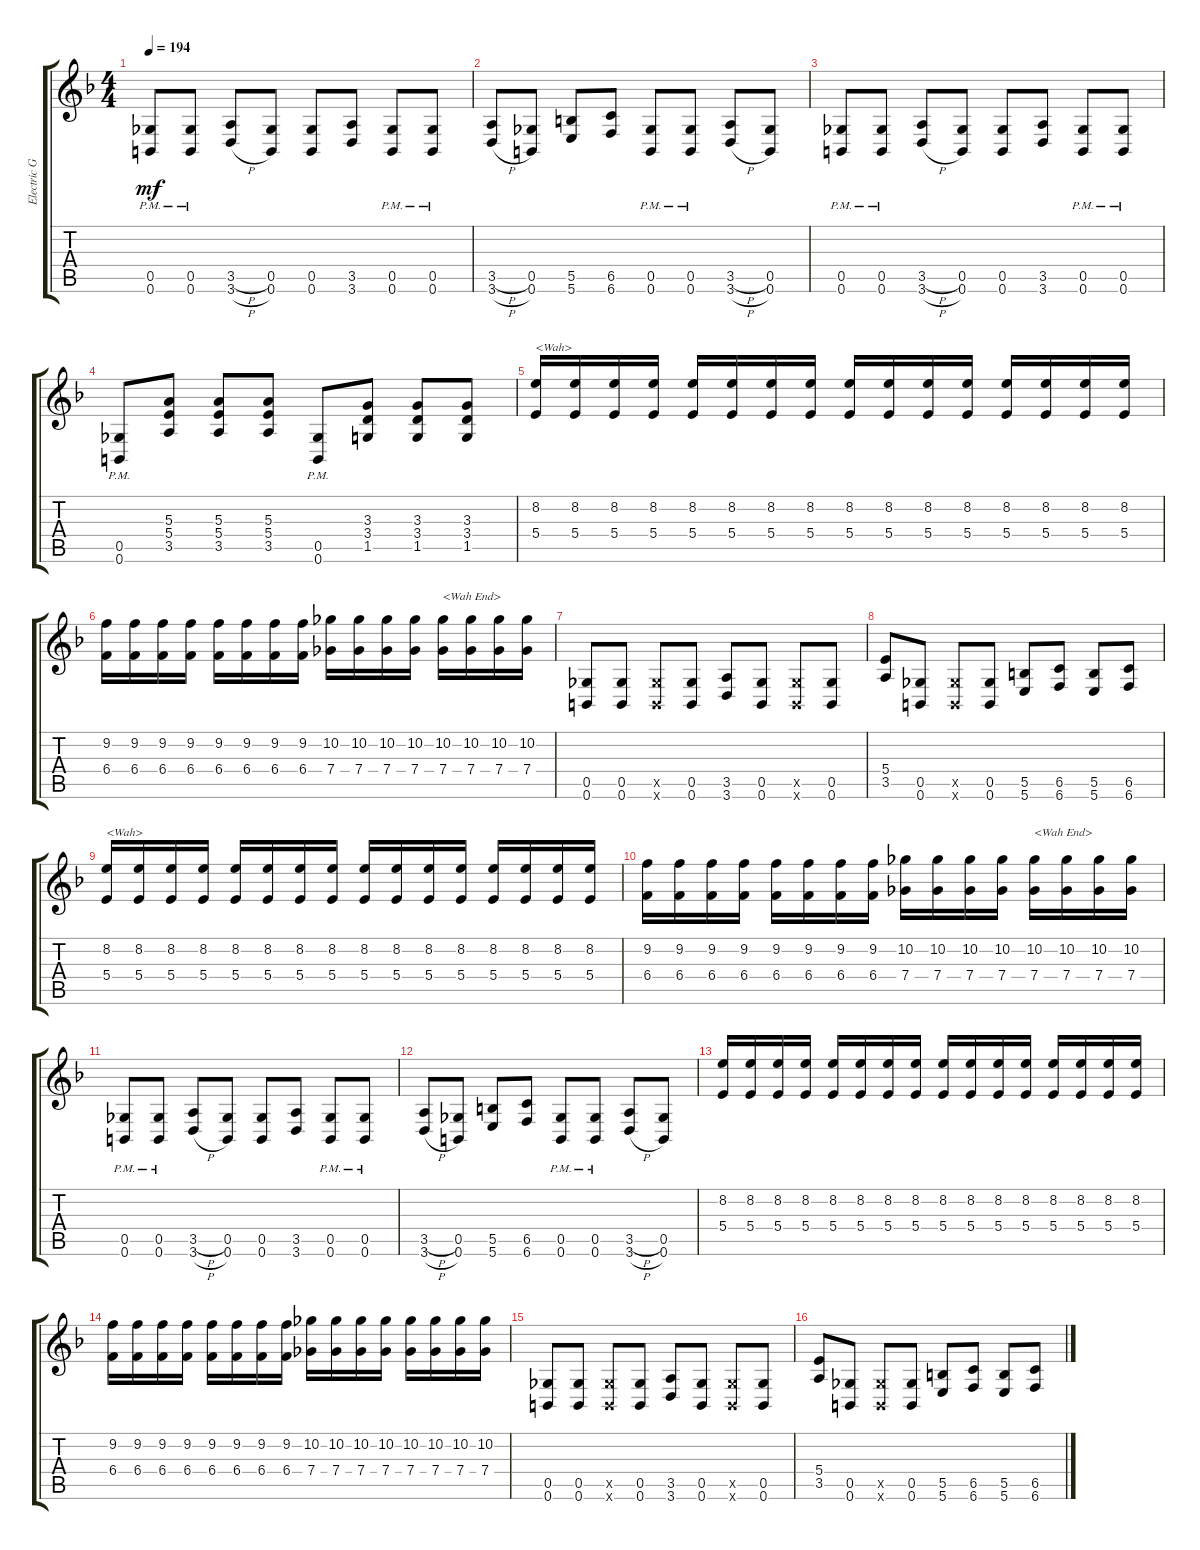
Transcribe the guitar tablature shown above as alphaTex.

\track ("Electric Guitar II <麗>" "Electric G") {instrument distortionguitar}
\staff {score tabs}
\tuning (Db4 Ab3 E3 B2 Gb2 B1) {hide}
\ts (4 4)
\tempo 194
\clef g2
\ks f
(0.5{pm} 0.6{pm}).8{dy mf} (0.5{pm} 0.6{pm}).8 (3.5{h} 3.6{h}).8 (0.5 0.6).8 (0.5 0.6).8 (3.5 3.6).8 (0.5{pm} 0.6{pm}).8 (0.5{pm} 0.6{pm}).8 |
(3.5{h} 3.6{h}).8 (0.5 0.6).8 (5.5 5.6).8 (6.5 6.6).8 (0.5{pm} 0.6{pm}).8 (0.5{pm} 0.6{pm}).8 (3.5{h} 3.6{h}).8 (0.5 0.6).8 |
(0.5{pm} 0.6{pm}).8 (0.5{pm} 0.6{pm}).8 (3.5{h} 3.6{h}).8 (0.5 0.6).8 (0.5 0.6).8 (3.5 3.6).8 (0.5{pm} 0.6{pm}).8 (0.5{pm} 0.6{pm}).8 |
(0.5{pm} 0.6{pm}).8 (5.3 5.4 3.5).8 (5.3 5.4 3.5).8 (5.3 5.4 3.5).8 (0.5{pm} 0.6{pm}).8 (3.3 3.4 1.5).8 (3.3 3.4 1.5).8 (3.3 3.4 1.5).8 |
\section ("" "")
(8.2 5.4).16{txt "<Wah>"} (8.2 5.4).16 (8.2 5.4).16 (8.2 5.4).16 (8.2 5.4).16 (8.2 5.4).16 (8.2 5.4).16 (8.2 5.4).16 (8.2 5.4).16 (8.2 5.4).16 (8.2 5.4).16 (8.2 5.4).16 (8.2 5.4).16 (8.2 5.4).16 (8.2 5.4).16 (8.2 5.4).16 |
(9.2 6.4).16 (9.2 6.4).16 (9.2 6.4).16 (9.2 6.4).16 (9.2 6.4).16 (9.2 6.4).16 (9.2 6.4).16 (9.2 6.4).16 (10.2 7.4).16 (10.2 7.4).16 (10.2 7.4).16 (10.2 7.4).16 (10.2 7.4).16{txt "<Wah End>"} (10.2 7.4).16 (10.2 7.4).16 (10.2 7.4).16 |
(0.5 0.6).8 (0.5 0.6).8 (0.5{x} 0.6{x}).8 (0.5 0.6).8 (3.5 3.6).8 (0.5 0.6).8 (0.5{x} 0.6{x}).8 (0.5 0.6).8 |
(5.4 3.5).8 (0.5 0.6).8 (0.5{x} 0.6{x}).8 (0.5 0.6).8 (5.5 5.6).8 (6.5 6.6).8 (5.5 5.6).8 (6.5 6.6).8 |
(8.2 5.4).16{txt "<Wah>"} (8.2 5.4).16 (8.2 5.4).16 (8.2 5.4).16 (8.2 5.4).16 (8.2 5.4).16 (8.2 5.4).16 (8.2 5.4).16 (8.2 5.4).16 (8.2 5.4).16 (8.2 5.4).16 (8.2 5.4).16 (8.2 5.4).16 (8.2 5.4).16 (8.2 5.4).16 (8.2 5.4).16 |
(9.2 6.4).16 (9.2 6.4).16 (9.2 6.4).16 (9.2 6.4).16 (9.2 6.4).16 (9.2 6.4).16 (9.2 6.4).16 (9.2 6.4).16 (10.2 7.4).16 (10.2 7.4).16 (10.2 7.4).16 (10.2 7.4).16 (10.2 7.4).16{txt "<Wah End>"} (10.2 7.4).16 (10.2 7.4).16 (10.2 7.4).16 |
(0.5{pm} 0.6{pm}).8 (0.5{pm} 0.6{pm}).8 (3.5{h} 3.6{h}).8 (0.5 0.6).8 (0.5 0.6).8 (3.5 3.6).8 (0.5{pm} 0.6{pm}).8 (0.5{pm} 0.6{pm}).8 |
(3.5{h} 3.6{h}).8 (0.5 0.6).8 (5.5 5.6).8 (6.5 6.6).8 (0.5{pm} 0.6{pm}).8 (0.5{pm} 0.6{pm}).8 (3.5{h} 3.6{h}).8 (0.5 0.6).8 |
(8.2 5.4).16 (8.2 5.4).16 (8.2 5.4).16 (8.2 5.4).16 (8.2 5.4).16 (8.2 5.4).16 (8.2 5.4).16 (8.2 5.4).16 (8.2 5.4).16 (8.2 5.4).16 (8.2 5.4).16 (8.2 5.4).16 (8.2 5.4).16 (8.2 5.4).16 (8.2 5.4).16 (8.2 5.4).16 |
(9.2 6.4).16 (9.2 6.4).16 (9.2 6.4).16 (9.2 6.4).16 (9.2 6.4).16 (9.2 6.4).16 (9.2 6.4).16 (9.2 6.4).16 (10.2 7.4).16 (10.2 7.4).16 (10.2 7.4).16 (10.2 7.4).16 (10.2 7.4).16 (10.2 7.4).16 (10.2 7.4).16 (10.2 7.4).16 |
(0.5 0.6).8 (0.5 0.6).8 (0.5{x} 0.6{x}).8 (0.5 0.6).8 (3.5 3.6).8 (0.5 0.6).8 (0.5{x} 0.6{x}).8 (0.5 0.6).8 |
(5.4 3.5).8 (0.5 0.6).8 (0.5{x} 0.6{x}).8 (0.5 0.6).8 (5.5 5.6).8 (6.5 6.6).8 (5.5 5.6).8 (6.5 6.6).8
